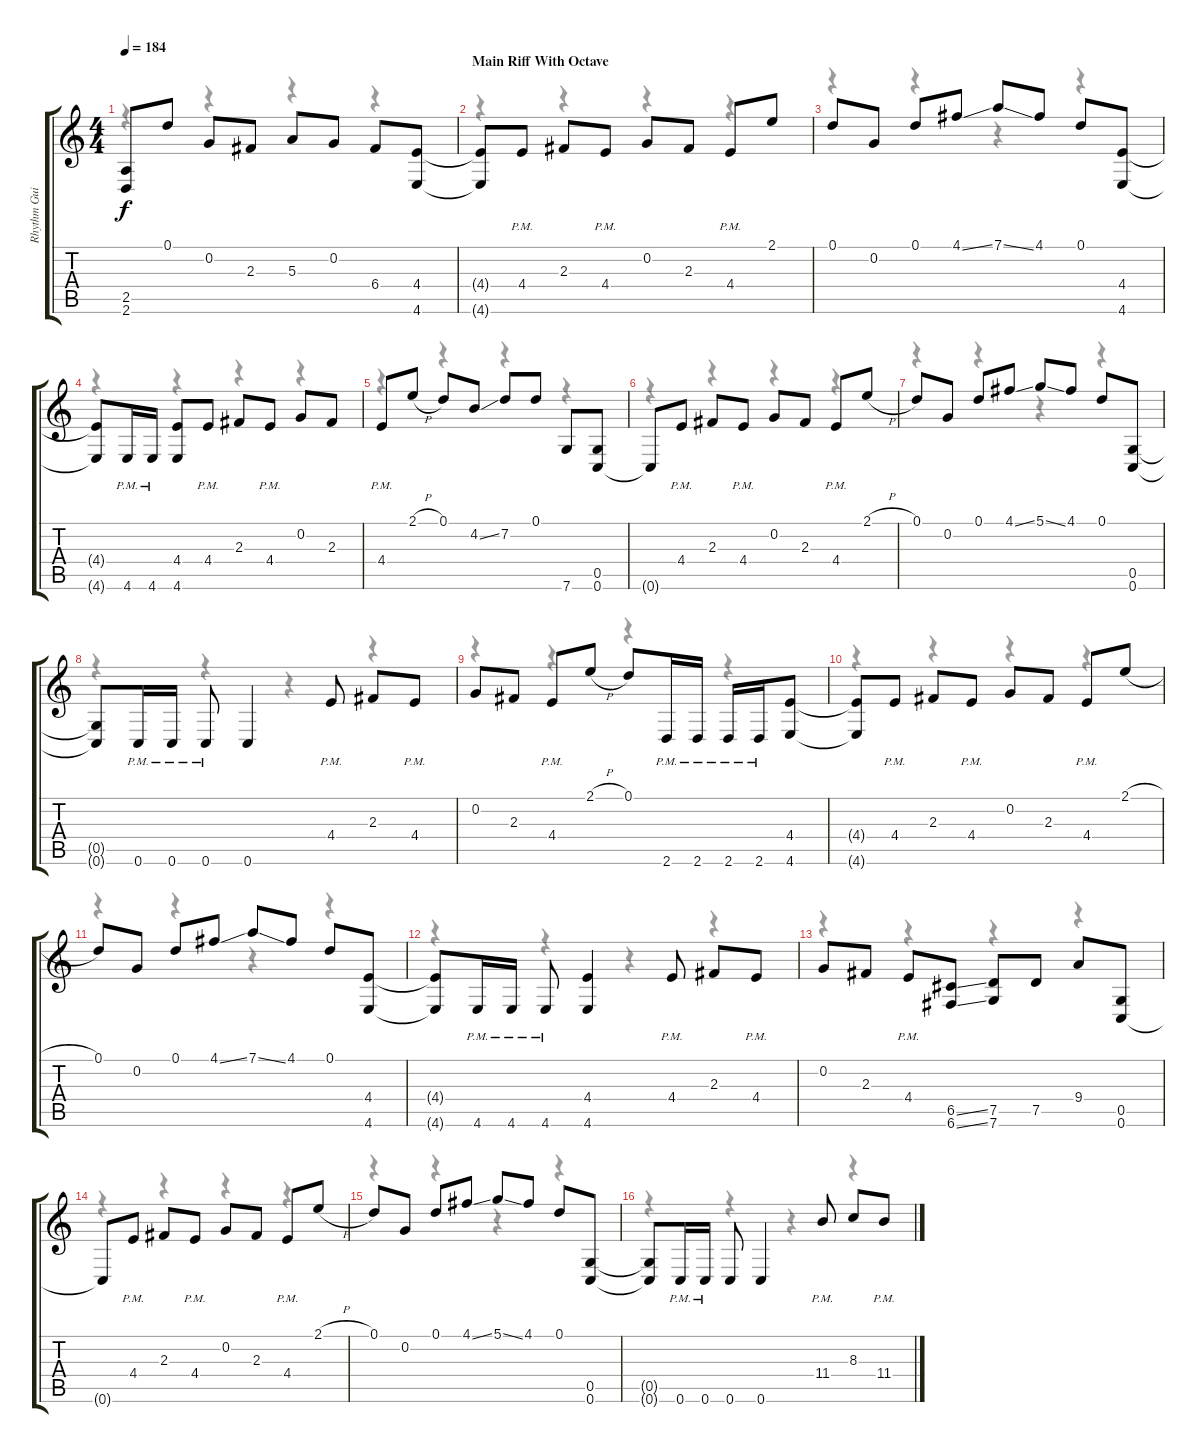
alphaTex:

\track ("Rhythm Guitar" "Rhythm Gui") {instrument overdrivenguitar}
\staff {score tabs}
\tuning (D4 G3 E3 C3 G2 C2) {hide}
\voice
\ts (4 4)
\tempo 184
\clef g2
\ks c
(2.5{t} 2.6{t}).8{dy f} 0.1.8 0.2.8 2.3.8 5.3.8 0.2.8 6.4.8 (4.4 4.6).8 |
\section ("" "Main Riff With Octave")
(4.4{t} 4.6{t}).8 4.4{pm}.8 2.3.8 4.4{pm}.8 0.2.8 2.3.8 4.4{pm}.8 2.1.8 |
0.1.8 0.2.8 0.1.8 4.1{ss}.8 7.1{ss}.8 4.1.8 0.1.8 (4.4 4.6).8 |
(4.4{t} 4.6{t}).8 4.6{pm}.16 4.6{pm}.16 (4.4 4.6).8 4.4{pm}.8 2.3.8 4.4{pm}.8 0.2.8 2.3.8 |
4.4{pm}.8 2.1{h}.8 0.1.8 4.2{ss}.8 7.2.8 0.1.8 7.6.8 (0.5 0.6).8 |
0.6{t}.8 4.4{pm}.8 2.3.8 4.4{pm}.8 0.2.8 2.3.8 4.4{pm}.8 2.1{h}.8 |
0.1.8 0.2.8 0.1.8 4.1{ss}.8 5.1{ss}.8 4.1.8 0.1.8 (0.5 0.6).8 |
(0.5{t} 0.6{t}).8 0.6{pm}.16 0.6{pm}.16 0.6{pm}.8 0.6.4 4.4{pm}.8 2.3.8 4.4{pm}.8 |
0.2.8 2.3.8 4.4{pm}.8 2.1{h}.8 0.1.8 2.6{pm}.16 2.6{pm}.16 2.6{pm}.16 2.6{pm}.16 (4.4 4.6).8 |
(4.4{t} 4.6{t}).8 4.4{pm}.8 2.3.8 4.4{pm}.8 0.2.8 2.3.8 4.4{pm}.8 2.1{h}.8 |
0.1.8 0.2.8 0.1.8 4.1{ss}.8 7.1{ss}.8 4.1.8 0.1.8 (4.4 4.6).8 |
(4.4{t} 4.6{t}).8 4.6{pm}.16 4.6{pm}.16 4.6{pm}.8 (4.4 4.6).4 4.4{pm}.8 2.3.8 4.4{pm}.8 |
0.2.8 2.3.8 4.4{pm}.8 (6.5{ss} 6.6{ss}).8 (7.5 7.6).8 7.5.8 9.4.8 (0.5 0.6).8 |
0.6{t}.8 4.4{pm}.8 2.3.8 4.4{pm}.8 0.2.8 2.3.8 4.4{pm}.8 2.1{h}.8 |
0.1.8 0.2.8 0.1.8 4.1{ss}.8 5.1{ss}.8 4.1.8 0.1.8 (0.5 0.6).8 |
(0.5{t} 0.6{t}).8 0.6{pm}.16 0.6{pm}.16 0.6.8 0.6.4 11.4{pm}.8 8.3.8 11.4{pm}.8
\voice
\clef g2
\ottava regular
\simile none
\ks c
r.4{dy f} r.4 r.4 r.4 |
r.4 r.4 r.4 r.4 |
r.4 r.4 r.4 r.4 |
r.4 r.4 r.4 r.4 |
r.4 r.4 r.4 r.4 |
r.4 r.4 r.4 r.4 |
r.4 r.4 r.4 r.4 |
r.4 r.4 r.4 r.4 |
r.4 r.4 r.4 r.4 |
r.4 r.4 r.4 r.4 |
r.4 r.4 r.4 r.4 |
r.4 r.4 r.4 r.4 |
r.4 r.4 r.4 r.4 |
r.4 r.4 r.4 r.4 |
r.4 r.4 r.4 r.4 |
r.4 r.4 r.4 r.4
